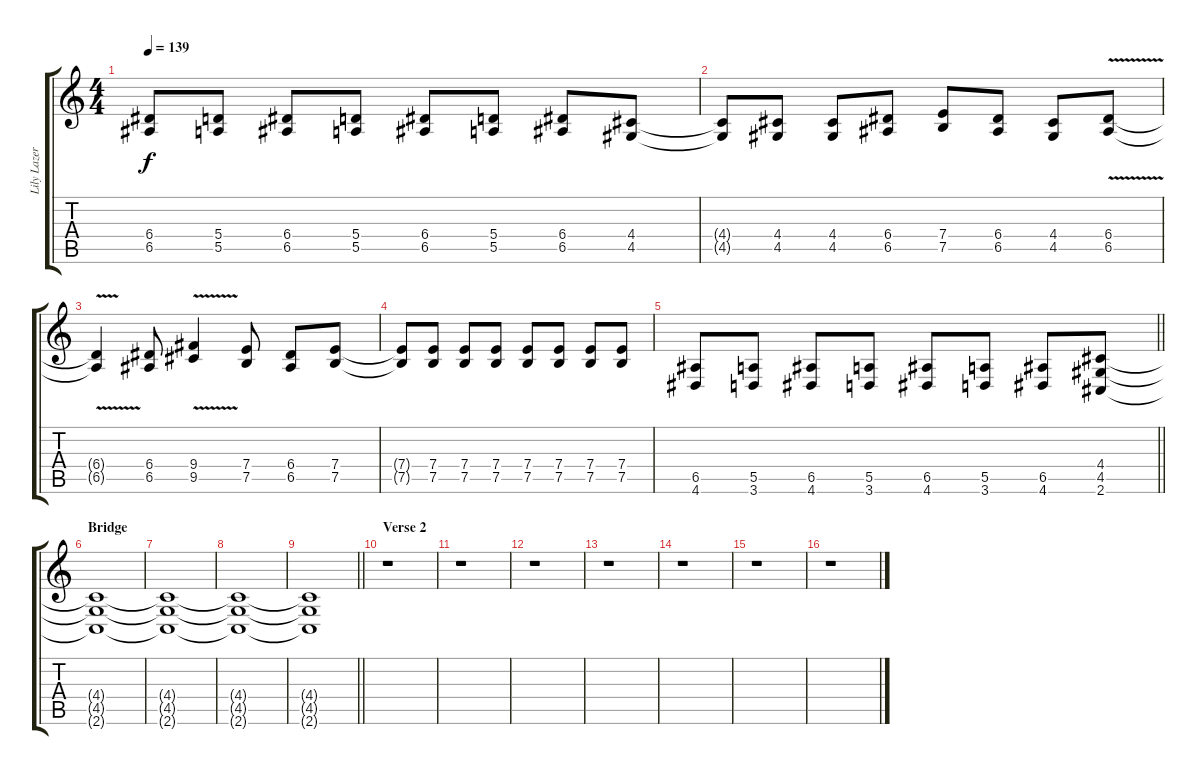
\track ("Lily Lazer (Guitar)" "Lily Lazer") {instrument distortionguitar}
\staff {score tabs}
\tuning (B3 Gb3 D3 A2 E2 B1) {hide}
\ts (4 4)
\tempo 139
\clef g2
\ks c
(6.4 6.5).8{dy f} (5.4 5.5).8 (6.4 6.5).8 (5.4 5.5).8 (6.4 6.5).8 (5.4 5.5).8 (6.4 6.5).8 (4.4 4.5).8 |
(4.4{t} 4.5{t}).8 (4.4 4.5).8 (4.4 4.5).8 (6.4 6.5).8 (7.4 7.5).8 (6.4 6.5).8 (4.4 4.5).8 (6.4{v} 6.5{v}).8 |
(6.4{t} 6.5{t}).4 (6.4 6.5).8 (9.4{v} 9.5{v}).4 (7.4 7.5).8 (6.4 6.5).8 (7.4 7.5).8 |
(7.4{t} 7.5{t}).8 (7.4 7.5).8 (7.4 7.5).8 (7.4 7.5).8 (7.4 7.5).8 (7.4 7.5).8 (7.4 7.5).8 (7.4 7.5).8 |
\barLineRight lightlight
(6.5 4.6).8 (5.5 3.6).8 (6.5 4.6).8 (5.5 3.6).8 (6.5 4.6).8 (5.5 3.6).8 (6.5 4.6).8 (4.4 4.5 2.6).8 |
\section ("" "Bridge")
(4.4{t} 4.5{t} 2.6{t}).1 |
(4.4{t} 4.5{t} 2.6{t}).1 |
(4.4{t} 4.5{t} 2.6{t}).1 |
\barLineRight lightlight
(4.4{t} 4.5{t} 2.6{t}).1 |
\section ("" "Verse 2")
r.1 |
r.1 |
r.1 |
r.1 |
r.1 |
r.1 |
r.1
